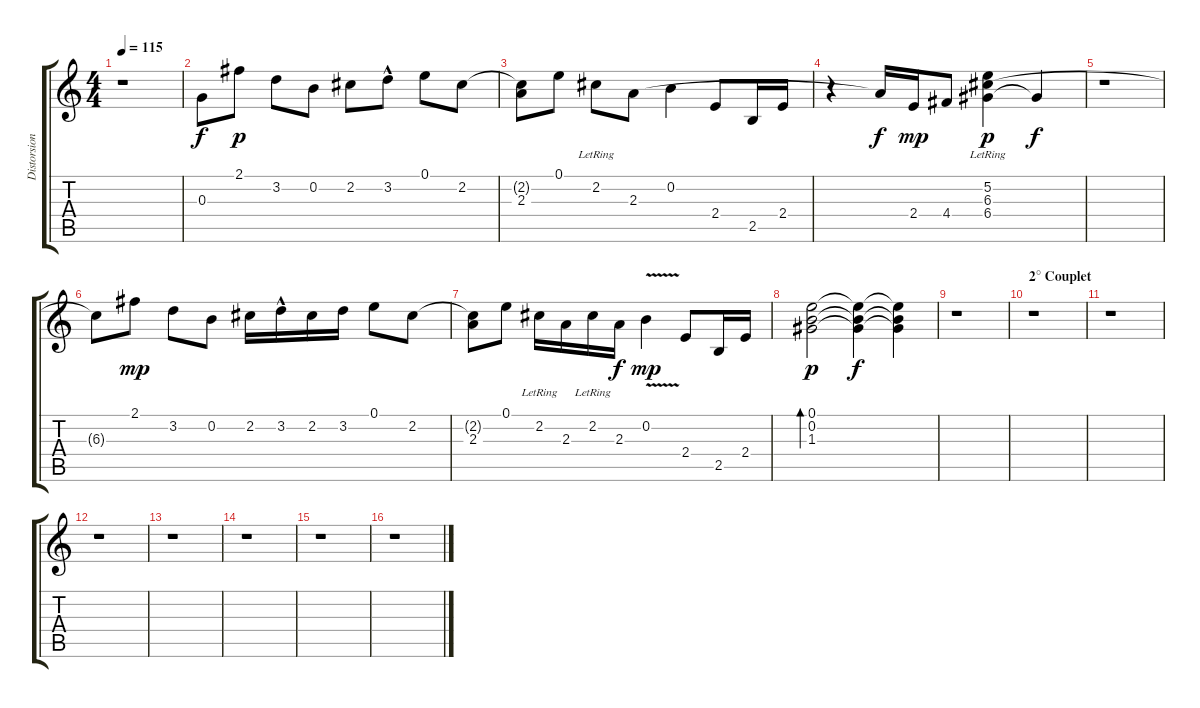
\track ("Distorsion" "Distorsion") {instrument distortionguitar}
\staff {score tabs}
\tuning (E4 B3 G3 D3 A2 E2) {hide}
\ts (4 4)
\tempo 115
\clef g2
\ks c
r.1{dy f} |
0.3.8 2.1.8{dy p} 3.2.8 0.2.8 2.2.8 3.2{hac}.8 0.1.8 2.2.8 |
(2.2{t} 2.3).8 0.1.8 2.2{lr}.8 2.3.8 0.2.4 2.4.8 2.5.16 2.4.16 |
r.4 2.3{t}.16{dy f} 2.4.16{dy mp} 4.4.8 (5.2 6.3 6.4{lr}).4{dy p} 6.4{t}.4{dy f} |
r.1 |
6.3{t}.8 2.1.8{dy mp} 3.2.8 0.2.8 2.2.16 3.2{hac}.16 2.2.16 3.2.16 0.1.8 2.2.8 |
(2.2{t} 2.3).8 0.1.8 2.2{lr}.16 2.3.16 2.2{lr}.16 2.3.16{dy f} 0.2{v}.4{dy mp} 2.4.8 2.5.16 2.4.16 |
(0.1 0.2 1.3).2{bd 480 dy p} (0.1{t} 0.2{t} 1.3{t}).4{dy f} (0.1{t} 0.2{t} 1.3{t}).4 |
r.1 |
\section ("" "2° Couplet")
r.1 |
r.1 |
r.1 |
r.1 |
r.1 |
r.1 |
r.1
